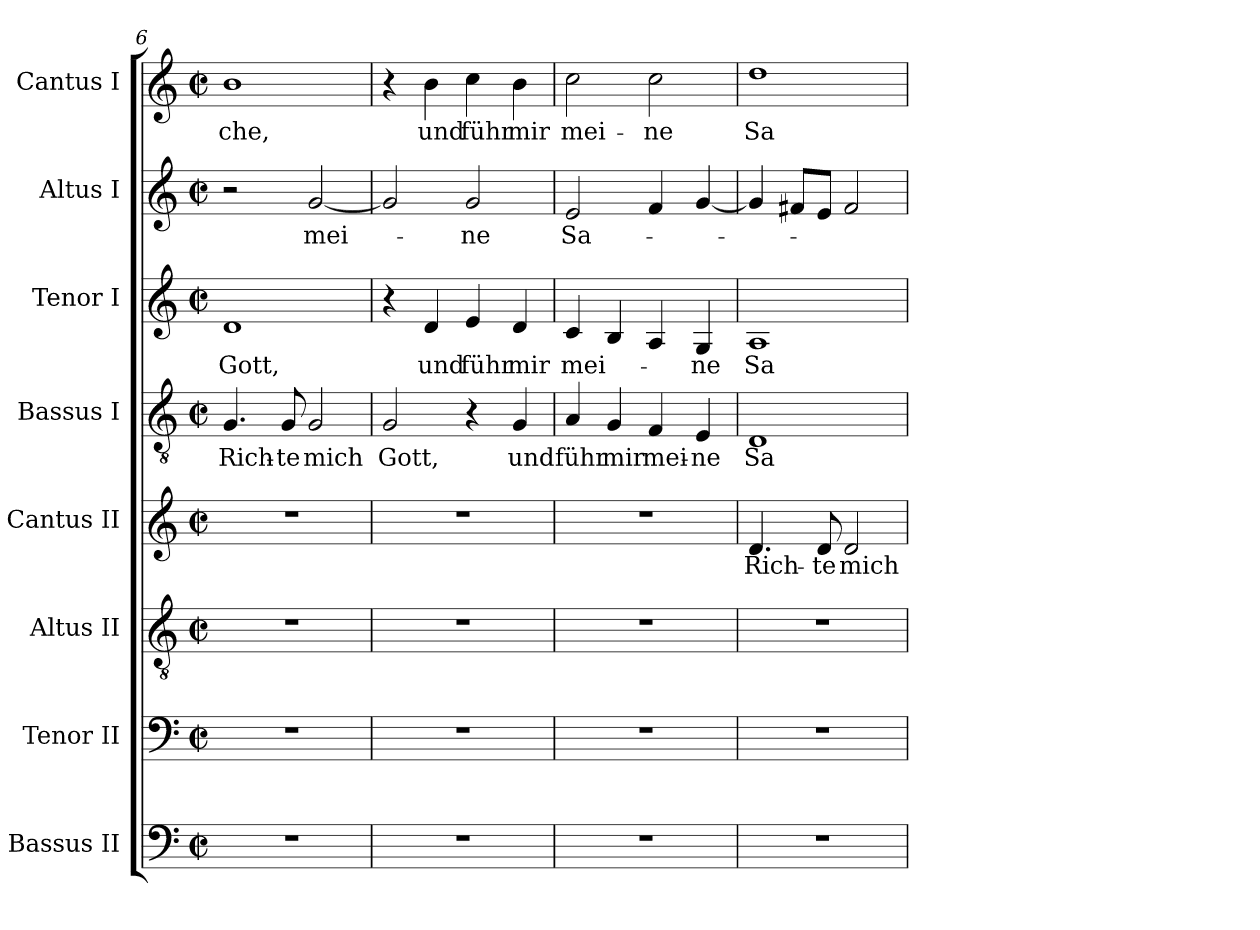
**kern	**kern	**kern	**kern	**text	**kern	**text	**kern	**text	**kern	**text	**kern	**text
*part8	*part7	*part6	*part5	*part5	*part4	*part4	*part3	*part3	*part2	*part2	*part1	*part1
*staff8	*staff7	*staff6	*staff5	*staff5	*staff4	*staff4	*staff3	*staff3	*staff2	*staff2	*staff1	*staff1
*I"Bassus II	*I"Tenor II	*I"Altus II	*I"Cantus II	*	*I"Bassus I	*	*I"Tenor I	*	*I"Altus I	*	*I"Cantus I	*
*I'B2	*I'T2	*I'A2	*I'C2	*	*I'B1	*	*I'T1	*	*I'A1	*	*I'C1	*
!!LO:PB:g=z
*clefF4	*clefF4	*clefGv2	*clefG2	*	*clefGv2	*	*clefG2	*	*clefG2	*	*clefG2	*
*k[]	*k[]	*k[]	*k[]	*	*k[]	*	*k[]	*	*k[]	*	*k[]	*
*C:	*C:	*C:	*C:	*	*C:	*	*C:	*	*C:	*	*C:	*
*M2/2	*M2/2	*M2/2	*M2/2	*	*M2/2	*	*M2/2	*	*M2/2	*	*M2/2	*
*met(c|)	*met(c|)	*met(c|)	*met(c|)	*	*met(c|)	*	*met(c|)	*	*met(c|)	*	*met(c|)	*
=6	=6	=6	=6	=6	=6	=6	=6	=6	=6	=6	=6	=6
!	!	!	!	!	!	!LO:LY:b	!	!	!	!	!	!
!	!	!	!	!	!	!	!	!LO:LY:b	!	!	!	!
!	!	!	!	!	!	!	!	!	!	!	!	!LO:LY:b
1r	1r	1r	1r	.	4.G/	Rich-	1d	Gott,	2r	.	1b	-che,
!	!	!	!	!	!	!LO:LY:b	!	!	!	!	!	!
.	.	.	.	.	8G/	-te	.	.	.	.	.	.
!	!	!	!	!	!	!LO:LY:b	!	!	!	!	!	!
!	!	!	!	!	!	!	!	!	!	!LO:LY:b	!	!
.	.	.	.	.	2G/	mich	.	.	[2g/	mei-	.	.
=7	=7	=7	=7	=7	=7	=7	=7	=7	=7	=7	=7	=7
!	!	!	!	!	!	!LO:LY:b	!	!	!	!	!	!
1r	1r	1r	1r	.	2G/	Gott,	4r	.	2g/]	.	4r	.
!	!	!	!	!	!	!	!	!LO:LY:b	!	!	!	!
!	!	!	!	!	!	!	!	!	!	!	!	!LO:LY:b
.	.	.	.	.	.	.	4d/	und	.	.	4b\	und
!	!	!	!	!	!	!	!	!LO:LY:b	!	!	!	!
!	!	!	!	!	!	!	!	!	!	!LO:LY:b	!	!
!	!	!	!	!	!	!	!	!	!	!	!	!LO:LY:b
.	.	.	.	.	4r	.	4e/	führ	2g/	-ne	4cc\	führ
!	!	!	!	!	!	!LO:LY:b	!	!	!	!	!	!
!	!	!	!	!	!	!	!	!LO:LY:b	!	!	!	!
!	!	!	!	!	!	!	!	!	!	!	!	!LO:LY:b
.	.	.	.	.	4G/	und	4d/	mir	.	.	4b\	mir
=8	=8	=8	=8	=8	=8	=8	=8	=8	=8	=8	=8	=8
!	!	!	!	!	!	!LO:LY:b	!	!	!	!	!	!
!	!	!	!	!	!	!	!	!LO:LY:b	!	!	!	!
!	!	!	!	!	!	!	!	!	!	!LO:LY:b	!	!
!	!	!	!	!	!	!	!	!	!	!	!	!LO:LY:b
1r	1r	1r	1r	.	4A/	führ	4c/	mei-	2e/	Sa-	2cc\	mei-
!	!	!	!	!	!	!LO:LY:b	!	!	!	!	!	!
.	.	.	.	.	4G/	mir	4B/	.	.	.	.	.
!	!	!	!	!	!	!LO:LY:b	!	!	!	!	!	!
!	!	!	!	!	!	!	!	!	!	!	!	!LO:LY:b
.	.	.	.	.	4F/	mei-	4A/	.	4f/	.	2cc\	-ne
!	!	!	!	!	!	!LO:LY:b	!	!	!	!	!	!
!	!	!	!	!	!	!	!	!LO:LY:b	!	!	!	!
.	.	.	.	.	4E/	-ne	4G/	-ne	[4g/	.	.	.
=9	=9	=9	=9	=9	=9	=9	=9	=9	=9	=9	=9	=9
!	!	!	!	!LO:LY:b	!	!	!	!	!	!	!	!
!	!	!	!	!	!	!LO:LY:b	!	!	!	!	!	!
!	!	!	!	!	!	!	!	!LO:LY:b	!	!	!	!
!	!	!	!	!	!	!	!	!	!	!	!	!LO:LY:b
1r	1r	1r	4.d/	Rich-	1D	Sa-	1A	Sa-	4g/]	.	1dd	Sa-
.	.	.	.	.	.	.	.	.	8f#X/L	.	.	.
!	!	!	!	!LO:LY:b	!	!	!	!	!	!	!	!
.	.	.	8d/	-te	.	.	.	.	8e/J	.	.	.
!	!	!	!	!LO:LY:b	!	!	!	!	!	!	!	!
.	.	.	2d/	mich	.	.	.	.	2f#/	.	.	.
=	=	=	=	=	=	=	=	=	=	=	=	=
*-	*-	*-	*-	*-	*-	*-	*-	*-	*-	*-	*-	*-
